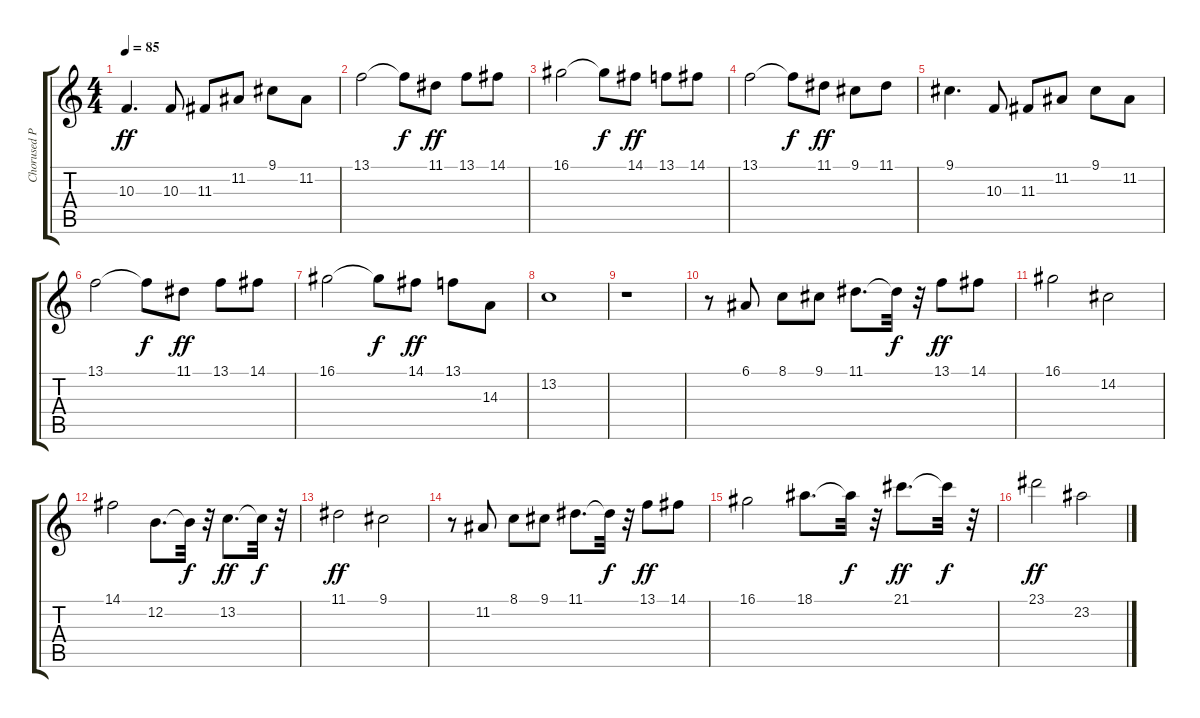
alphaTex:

\track ("Chorused Piano" "Chorused P") {instrument electricpiano2}
\staff {score tabs}
\tuning (E4 B3 G3 D3 A2 E2) {hide}
\ts (4 4)
\tempo 85
\clef g2
\ks c
10.3.4{d dy ff} 10.3.8 11.3.8 11.2.8 9.1.8 11.2.8 |
13.1.2 13.1{t}.8{dy f} 11.1.8{dy ff} 13.1.8 14.1.8 |
16.1.2 16.1{t}.8{dy f} 14.1.8{dy ff} 13.1.8 14.1.8 |
13.1.2 13.1{t}.8{dy f} 11.1.8{dy ff} 9.1.8 11.1.8 |
9.1.4{d} 10.3.8 11.3.8 11.2.8 9.1.8 11.2.8 |
13.1.2 13.1{t}.8{dy f} 11.1.8{dy ff} 13.1.8 14.1.8 |
16.1.2 16.1{t}.8{dy f} 14.1.8{dy ff} 13.1.8 14.3.8 |
13.2.1 |
r.1 |
r.8 6.1.8 8.1.8 9.1.8 11.1.8{d} 11.1{t}.32{dy f} r.32 13.1.8{dy ff} 14.1.8 |
16.1.2 14.2.2 |
14.1.2 12.2.8{d} 12.2{t}.32{dy f} r.32 13.2.8{d dy ff} 13.2{t}.32{dy f} r.32 |
11.1.2{dy ff} 9.1.2 |
r.8 11.2.8 8.1.8 9.1.8 11.1.8{d} 11.1{t}.32{dy f} r.32 13.1.8{dy ff} 14.1.8 |
16.1.2 18.1.8{d} 18.1{t}.32{dy f} r.32 21.1.8{d dy ff} 21.1{t}.32{dy f} r.32 |
23.1.2{dy ff} 23.2.2
